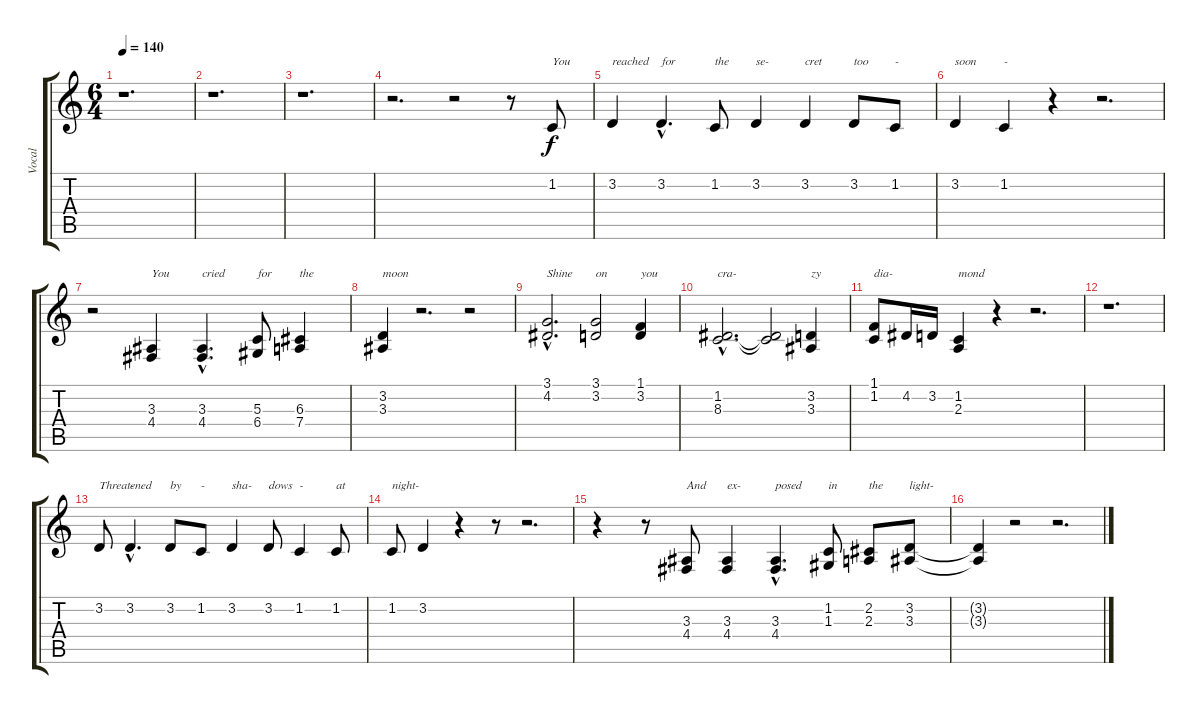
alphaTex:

\track ("Vocal" "Vocal") {instrument sopranosax}
\staff {score tabs}
\tuning (E4 B3 G3 D3 A2 E2) {hide}
\ts (6 4)
\tempo 140
\clef g2
\ks c
r.1{d dy f} |
r.1{d} |
r.1{d} |
r.2{d} r.2 r.8 1.2.8{txt "You"} |
3.2.4{txt "reached"} 3.2{hac}.4{d txt "for"} 1.2.8{txt "the"} 3.2.4{txt "se-"} 3.2.4{txt "cret"} 3.2.8{txt "too"} 1.2.8{txt "-"} |
3.2.4{txt "soon"} 1.2.4{txt "-"} r.4 r.2{d} |
r.2 (3.3 4.4).4{txt "You"} (3.3{hac} 4.4).4{d txt "cried"} (5.3 6.4).8{txt "for"} (6.3 7.4).4{txt "the"} |
(3.2 3.3).4{txt "moon"} r.2{d} r.2 |
(3.1{hac} 4.2).2{d txt "Shine"} (3.1 3.2).2{txt "on"} (1.1 3.2).4{txt "you"} |
(1.2{hac} 8.3{hac}).2{d txt "cra-"} (1.2{t} 8.3{t}).2 (3.2 3.3).4{txt "zy"} |
(1.1 1.2).8{txt "dia-"} 4.2.16 3.2.16 (1.2 2.3).4{txt "mond"} r.4 r.2{d} |
r.1{d} |
3.2.8{txt "Threat-"} 3.2{hac}.4{d txt "ened"} 3.2.8{txt "by"} 1.2.8{txt "-"} 3.2.4{txt "sha-"} 3.2.8{txt "dows"} 1.2.4{txt "-"} 1.2.8{txt "at"} |
1.2.8{txt "night-"} 3.2.4 r.4 r.8 r.2{d} |
r.4 r.8 (3.3 4.4).8{txt "And"} (3.3 4.4).4{txt "ex-"} (3.3{hac} 4.4{hac}).4{d txt "posed"} (1.2 1.3).8{txt "in"} (2.2 2.3).8{txt "the"} (3.2 3.3).8{txt "light-"} |
(3.2{t} 3.3{t}).4 r.2 r.2{d}
